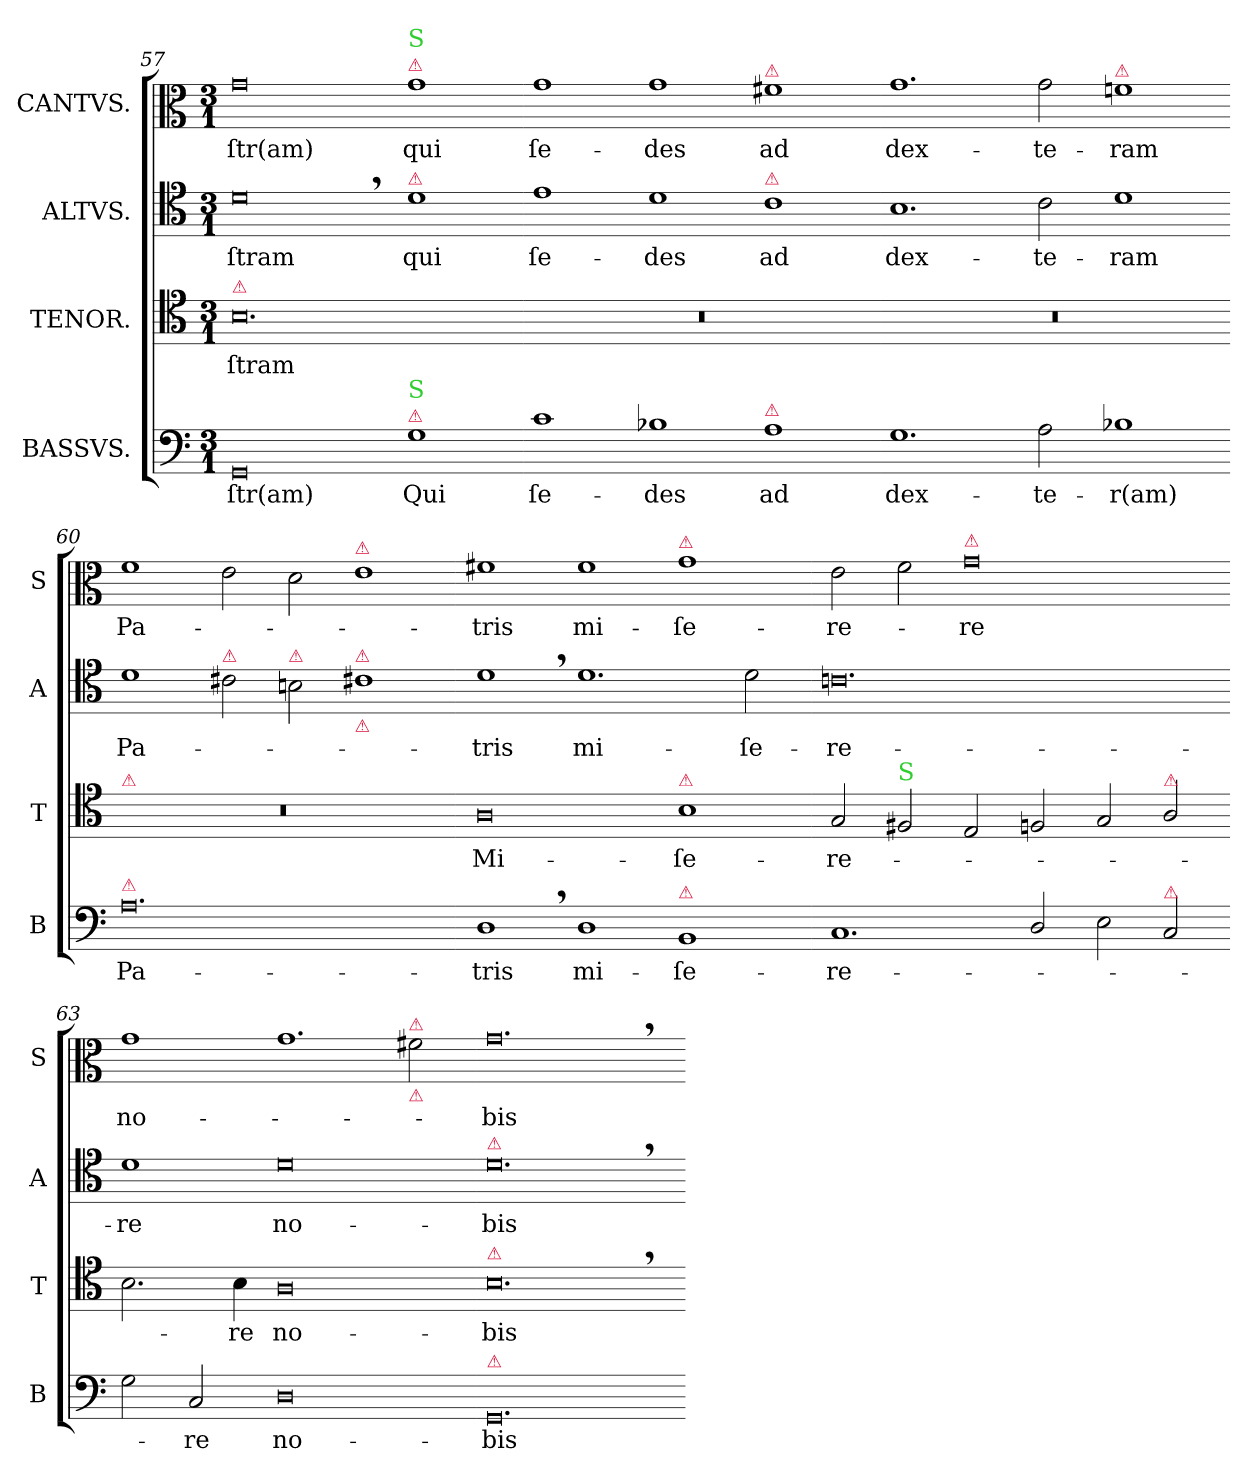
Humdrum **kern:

**kern	**text	**kern	**text	**kern	**text	**kern	**text
*part4	*part4	*part3	*part3	*part2	*part2	*part1	*part1
*staff4	*staff4	*staff3	*staff3	*staff2	*staff2	*staff1	*staff1
*I"BASSVS.	*	*I"TENOR.	*	*I"ALTVS.	*	*I"CANTVS.	*
*I'B	*	*I'T	*	*I'A	*	*I'S	*
*clefF4	*	*clefC4	*	*clefC4	*	*clefC3	*
*k[]	*	*k[]	*	*k[]	*	*k[]	*
*M3/1	*	*M3/1	*	*M3/1	*	*M3/1	*
=57	=57	=57	=57	=57	=57	=57	=57
!	!	!LO:TX:a:color=crimson:t=⚠	!	!	!	!	!
0GG	-ſtr(am)	0.B	-ſtram	0d,	-ſtram	0g	-ſtr(am)
!	!	!	!	!	!	!LO:TX:a:color=crimson:t=⚠	!
!	!	!	!	!	!	!LO:TX:a:color=limegreen:t=S	!
!	!	!	!	!LO:TX:a:color=crimson:t=⚠	!	!	!
!LO:TX:a:color=crimson:t=⚠	!	!	!	!	!	!	!
!LO:TX:a:color=limegreen:t=S	!	!	!	!	!	!	!
1G	Qui	.	.	1d	qui	1g	qui
=58-	=58-	=58-	=58-	=58-	=58-	=58-	=58-
1c	ſe-	0.r	.	1e	ſe-	1g	ſe-
1B-X	-des	.	.	1d	-des	1g	-des
!	!	!	!	!	!	!LO:TX:a:color=crimson:t=⚠	!
!	!	!	!	!LO:TX:a:color=crimson:t=⚠	!	!	!
!LO:TX:a:color=crimson:t=⚠	!	!	!	!	!	!	!
1A	ad	.	.	1c	ad	1f#X	ad
=59-	=59-	=59-	=59-	=59-	=59-	=59-	=59-
1.G	dex-	0.r	.	1.B	dex-	1.g	dex-
2A\	-te-	.	.	2c\	-te-	2g\	-te-
!	!	!	!	!	!	!LO:TX:a:color=crimson:t=⚠	!
1B-X	-r(am)	.	.	1d	-ram	1fn	-ram
=60-	=60-	=60-	=60-	=60-	=60-	=60-	=60-
!	!	!LO:TX:a:color=crimson:t=⚠	!	!	!	!	!
!LO:TX:a:color=crimson:t=⚠	!	!	!	!	!	!	!
!	!	!LO:N:vis=0	!	!	!	!	!
0.A	Pa-	0.r	.	1d	Pa-	1f	Pa-
!	!	!	!	!LO:TX:a:color=crimson:t=⚠	!	!	!
.	.	.	.	2c#X\	.	2e\	.
!	!	!	!	!LO:TX:a:color=crimson:t=⚠	!	!	!
.	.	.	.	2Bn\	.	2d\	.
!	!	!	!	!	!	!LO:TX:a:color=crimson:t=⚠	!
!	!	!	!	!LO:TX:a:color=crimson:t=⚠	!	!	!
!	!	!	!	!LO:TX:b:color=crimson:t=⚠	!	!	!
.	.	.	.	1c#X	.	1e	.
=61-	=61-	=61-	=61-	=61-	=61-	=61-	=61-
1D,	-tris	0A	Mi-	1d,	-tris	1f#X	-tris
1D	mi-	.	.	1.d	mi-	1f#	mi-
!	!	!	!	!	!	!LO:TX:a:color=crimson:t=⚠	!
!	!	!LO:TX:a:color=crimson:t=⚠	!	!	!	!	!
!LO:TX:a:color=crimson:t=⚠	!	!	!	!	!	!	!
1BB	-ſe-	1B	-ſe-	.	.	1g	-ſe-
.	.	.	.	2d\	-ſe-	.	.
=62-	=62-	=62-	=62-	=62-	=62-	=62-	=62-
1.C	-re-	2G/	-re-	0.cn	-re-	2e\	-re-
!	!	!LO:TX:a:color=limegreen:t=S	!	!	!	!	!
.	.	2F#X/	.	.	.	2f#\	.
!	!	!	!	!	!	!LO:TX:a:color=crimson:t=⚠	!
.	.	2E/	.	.	.	0g	-re
2D/	.	2Fn/	.	.	.	.	.
2E\	.	2G/	.	.	.	.	.
!	!	!LO:TX:a:color=crimson:t=⚠	!	!	!	!	!
!LO:TX:a:color=crimson:t=⚠	!	!	!	!	!	!	!
2C/	.	2A/	.	.	.	.	.
=63-	=63-	=63-	=63-	=63-	=63-	=63-	=63-
2G\	.	2.B\	.	1d	-re	1g	no-
2C/	-re	.	.	.	.	.	.
.	.	4B\	-re	.	.	.	.
0D	no-	0A	no-	0d	no-	1.g	.
!	!	!	!	!	!	!LO:TX:a:color=crimson:t=⚠	!
!	!	!	!	!	!	!LO:TX:b:color=crimson:t=⚠	!
.	.	.	.	.	.	2f#X\	.
=64-	=64-	=64-	=64-	=64-	=64-	=64-	=64-
!	!	!	!	!LO:TX:a:color=crimson:t=⚠	!	!	!
!	!	!LO:TX:a:color=crimson:t=⚠	!	!	!	!	!
!LO:TX:a:color=crimson:t=⚠	!	!	!	!	!	!	!
0.GG	-bis	0.B,	-bis	0.d,	-bis	0.g,	-bis
=-	=-	=-	=-	=-	=-	=-	=-
*-	*-	*-	*-	*-	*-	*-	*-
